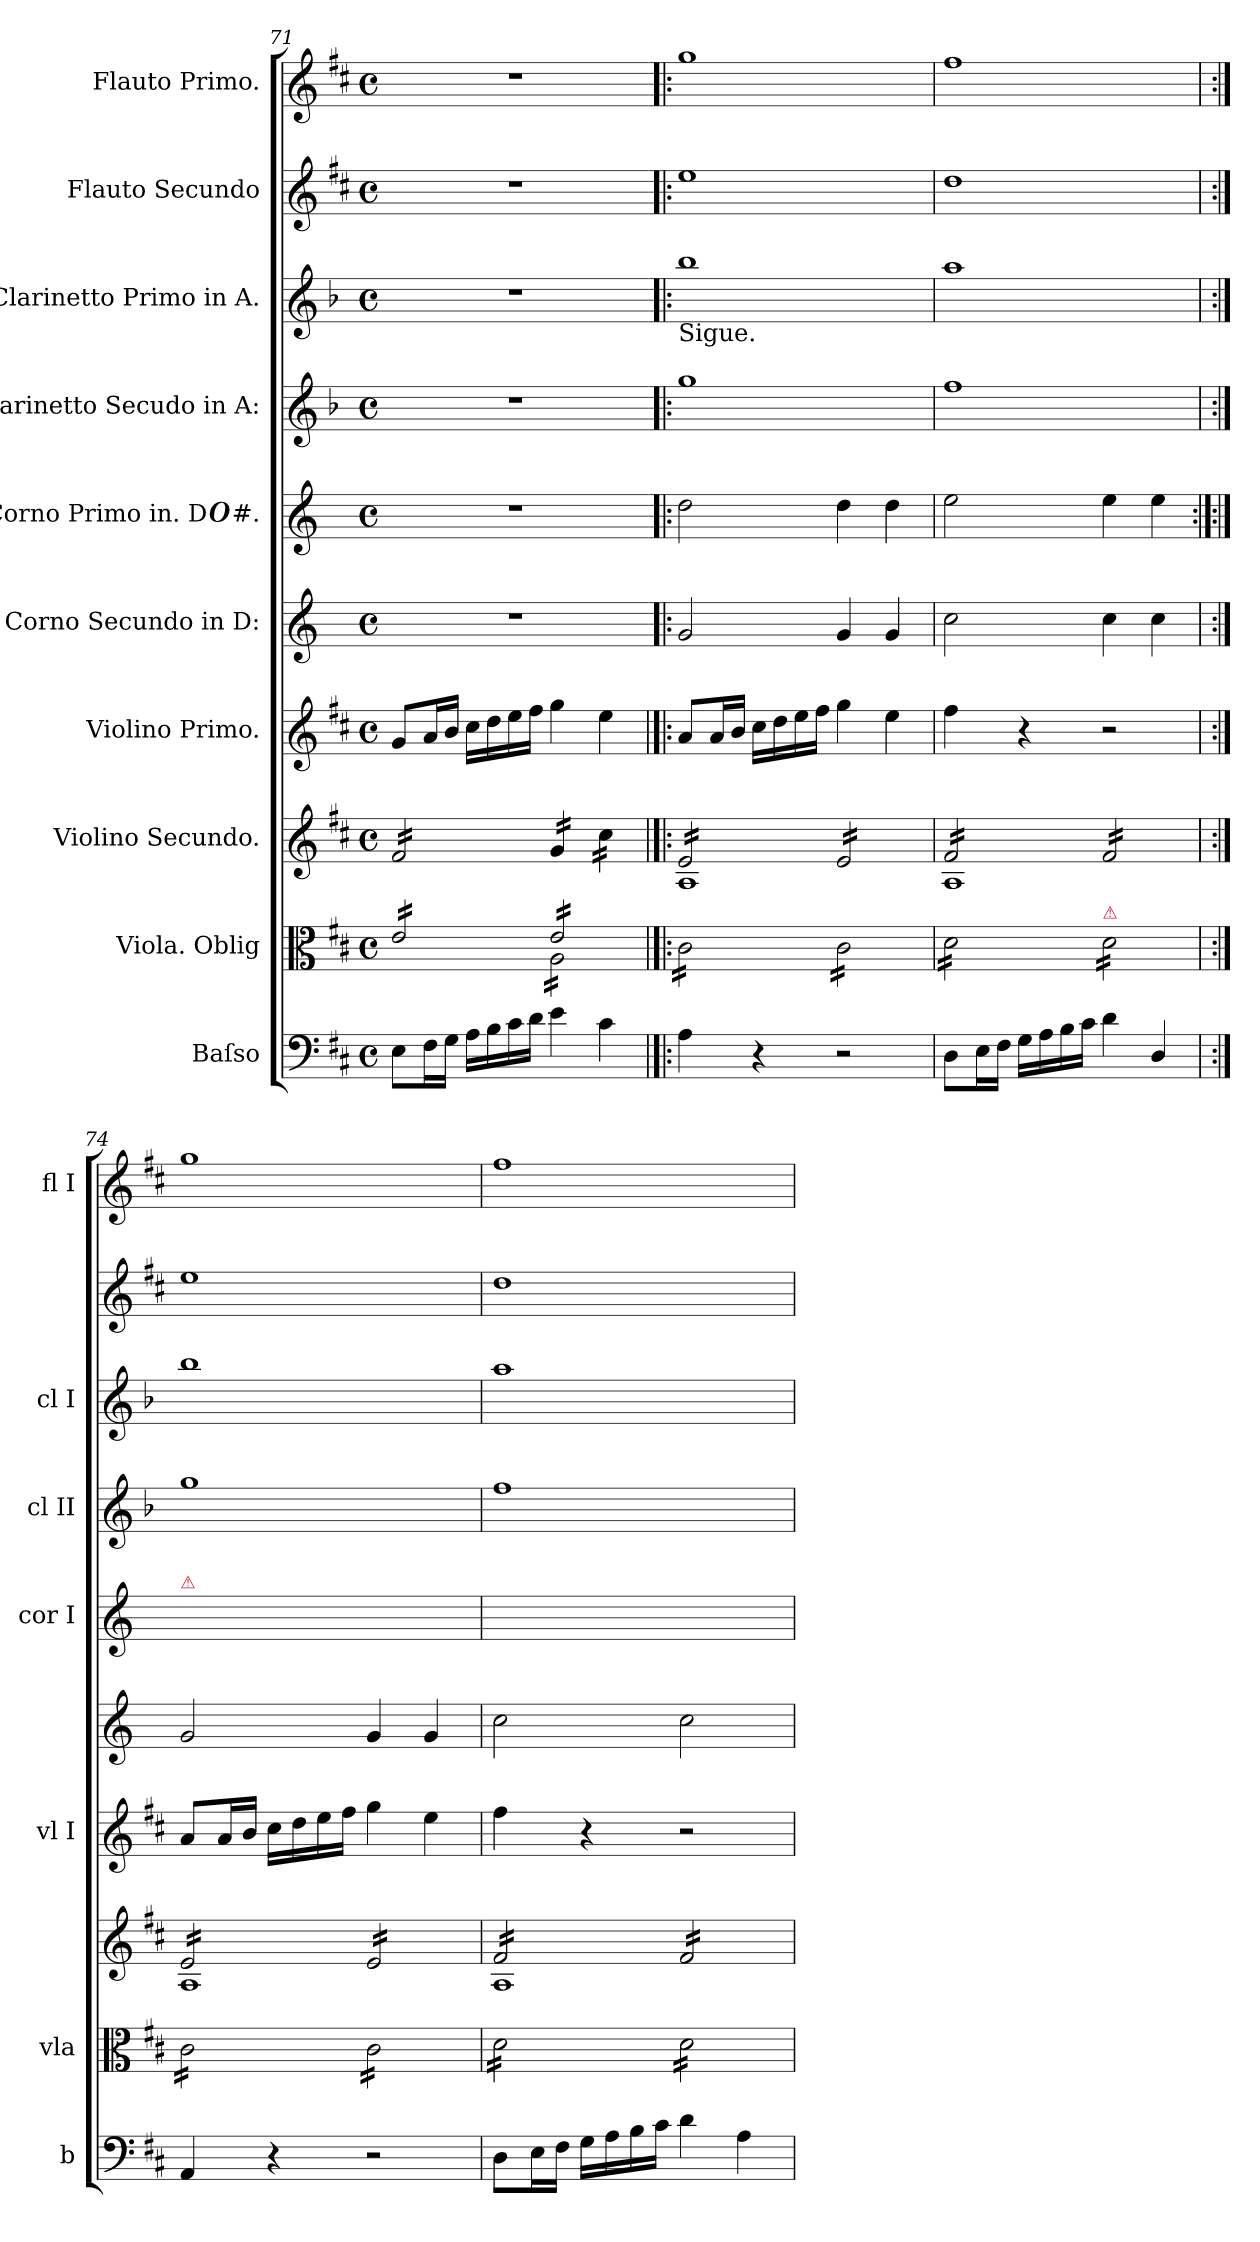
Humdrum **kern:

**kern	**kern	**kern	**kern	**kern	**kern	**kern	**kern	**kern	**kern
*part10	*part9	*part8	*part7	*part6	*part5	*part4	*part3	*part2	*part1
*staff10	*staff9	*staff8	*staff7	*staff6	*staff5	*staff4	*staff3	*staff2	*staff1
*I"Baſso	*I"Viola. Oblig	*I"Violino Secundo.	*I"Violino Primo.	*I"Corno Secundo in D:	*I"Corno Primo in. D##.	*I"Clarinetto Secudo in A:	*I"Clarinetto Primo in A.	*I"Flauto Secundo	*I"Flauto Primo.
*I'b	*I'vla	*	*I'vl I	*	*I'cor I	*I'cl II	*I'cl I	*	*I'fl I
*clefF4	*clefC3	*clefG2	*clefG2	*clefG2	*clefG2	*clefG2	*clefG2	*clefG2	*clefG2
*	*	*	*	*ITrd6c10	*ITrd6c10	*ITrd2c3	*ITrd2c3	*	*
*k[f#c#]	*k[f#c#]	*k[f#c#]	*k[f#c#]	*k[f#c#]	*k[f#c#]	*k[f#c#]	*k[f#c#]	*k[f#c#]	*k[f#c#]
*D:	*D:	*D:	*D:	*D:	*D:	*D:	*D:	*D:	*D:
*M4/4	*M4/4	*M4/4	*M4/4	*M4/4	*M4/4	*M4/4	*M4/4	*M4/4	*M4/4
*met(c)	*met(c)	*met(c)	*met(c)	*met(c)	*met(c)	*met(c)	*met(c)	*met(c)	*met(c)
=71	=71	=71	=71	=71	=71	=71	=71	=71	=71
*	*^	*	*	*	*	*	*	*	*
*	*tremolo	*	*	*	*	*	*	*	*	*
*	*	*	*tremolo	*	*	*	*	*	*	*
8E\L	16e/LL	2ryy	16f#/LL	8g/L	1r	1r	1r	1r	1r	1r
.	16e/	.	16f#/	.	.	.	.	.	.	.
16F#\L	16e/	.	16f#/	16a/L	.	.	.	.	.	.
16G\JJ	16e/	.	16f#/	16b/JJ	.	.	.	.	.	.
16A\LL	16e/	.	16f#/	16cc#\LL	.	.	.	.	.	.
16B\	16e/	.	16f#/	16dd\	.	.	.	.	.	.
16c#\	16e/	.	16f#/	16ee\	.	.	.	.	.	.
16d\JJ	16e/JJ	.	16f#/JJ	16ff#\JJ	.	.	.	.	.	.
4e\	16e/LL	16A\LL	16g/LL	4gg\	.	.	.	.	.	.
.	16e/	16A\	16g/	.	.	.	.	.	.	.
.	16e/	16A\	16g/	.	.	.	.	.	.	.
.	16e/	16A\	16g/JJ	.	.	.	.	.	.	.
4c#\	16e/	16A\	16cc#\LL	4ee\	.	.	.	.	.	.
.	16e/	16A\	16cc#\	.	.	.	.	.	.	.
.	16e/	16A\	16cc#\	.	.	.	.	.	.	.
.	16e/JJ	16A\JJ	16cc#\JJ	.	.	.	.	.	.	.
*	*v	*v	*	*	*	*	*	*	*	*
=72	=72	=72	=72	=72	=72!|:	=72	=72	=72	=72
*	*	*^	*	*	*	*	*	*	*
!	!	!	!	!	!	!	!	!LO:TX:b:t=Sigue.	!	!
4A\	16c#\LL	16e/LL	1A	8a/L	2A/	2e\	1ee	1gg	1ee	1gg
.	16c#\	16e/	.	.	.	.	.	.	.	.
.	16c#\	16e/	.	16a/L	.	.	.	.	.	.
.	16c#\	16e/	.	16b/JJ	.	.	.	.	.	.
4r	16c#\	16e/	.	16cc#\LL	.	.	.	.	.	.
.	16c#\	16e/	.	16dd\	.	.	.	.	.	.
.	16c#\	16e/	.	16ee\	.	.	.	.	.	.
.	16c#\JJ	16e/JJ	.	16ff#\JJ	.	.	.	.	.	.
2r	16c#\LL	16e/LL	.	4gg\	4A/	4e\	.	.	.	.
.	16c#\	16e/	.	.	.	.	.	.	.	.
.	16c#\	16e/	.	.	.	.	.	.	.	.
.	16c#\	16e/	.	.	.	.	.	.	.	.
.	16c#\	16e/	.	4ee\	4A/	4e\	.	.	.	.
.	16c#\	16e/	.	.	.	.	.	.	.	.
.	16c#\	16e/	.	.	.	.	.	.	.	.
.	16c#\JJ	16e/JJ	.	.	.	.	.	.	.	.
=73	=73	=73	=73	=73	=73	=73	=73	=73	=73	=73
8D\L	16d\LL	16f#/LL	1A	4ff#\	2d\	2f#\	1dd	1ff#	1dd	1ff#
.	16d\	16f#/	.	.	.	.	.	.	.	.
16E\L	16d\	16f#/	.	.	.	.	.	.	.	.
16F#\JJ	16d\	16f#/	.	.	.	.	.	.	.	.
16G\LL	16d\	16f#/	.	4r	.	.	.	.	.	.
16A\	16d\	16f#/	.	.	.	.	.	.	.	.
16B\	16d\	16f#/	.	.	.	.	.	.	.	.
16c#\JJ	16d\JJ	16f#/JJ	.	.	.	.	.	.	.	.
!	!LO:TX:a:color=crimson:t=⚠	!	!	!	!	!	!	!	!	!
4d\	16d\LL	16f#/LL	.	2r	4d\	4f#\	.	.	.	.
.	16d\	16f#/	.	.	.	.	.	.	.	.
.	16d\	16f#/	.	.	.	.	.	.	.	.
.	16d\	16f#/	.	.	.	.	.	.	.	.
4D/	16d\	16f#/	.	.	4d\	4f#\	.	.	.	.
.	16d\	16f#/	.	.	.	.	.	.	.	.
.	16d\	16f#/	.	.	.	.	.	.	.	.
.	16d\JJ	16f#/JJ	.	.	.	.	.	.	.	.
=74	=74	=74	=74	=74	=74	=74:|!	=74	=74	=74	=74
!	!	!	!	!	!	!LO:TX:a:color=crimson:t=⚠	!	!	!	!
4AA/	16c#\LL	16e/LL	1A	8a/L	2A/	2e\yy	1ee	1gg	1ee	1gg
.	16c#\	16e/	.	.	.	.	.	.	.	.
.	16c#\	16e/	.	16a/L	.	.	.	.	.	.
.	16c#\	16e/	.	16b/JJ	.	.	.	.	.	.
4r	16c#\	16e/	.	16cc#\LL	.	.	.	.	.	.
.	16c#\	16e/	.	16dd\	.	.	.	.	.	.
.	16c#\	16e/	.	16ee\	.	.	.	.	.	.
.	16c#\JJ	16e/JJ	.	16ff#\JJ	.	.	.	.	.	.
2r	16c#\LL	16e/LL	.	4gg\	4A/	4e\yy	.	.	.	.
.	16c#\	16e/	.	.	.	.	.	.	.	.
.	16c#\	16e/	.	.	.	.	.	.	.	.
.	16c#\	16e/	.	.	.	.	.	.	.	.
.	16c#\	16e/	.	4ee\	4A/	4e\yy	.	.	.	.
.	16c#\	16e/	.	.	.	.	.	.	.	.
.	16c#\	16e/	.	.	.	.	.	.	.	.
.	16c#\JJ	16e/JJ	.	.	.	.	.	.	.	.
=75	=75	=75	=75	=75	=75	=75	=75	=75	=75	=75
8D\L	16d\LL	16f#/LL	1A	4ff#\	2d\	2f#\yy	1dd	1ff#	1dd	1ff#
.	16d\	16f#/	.	.	.	.	.	.	.	.
16E\L	16d\	16f#/	.	.	.	.	.	.	.	.
16F#\JJ	16d\	16f#/	.	.	.	.	.	.	.	.
16G\LL	16d\	16f#/	.	4r	.	.	.	.	.	.
16A\	16d\	16f#/	.	.	.	.	.	.	.	.
16B\	16d\	16f#/	.	.	.	.	.	.	.	.
16c#\JJ	16d\JJ	16f#/JJ	.	.	.	.	.	.	.	.
4d\	16d\LL	16f#/LL	.	2r	2d\	4f#\yy	.	.	.	.
.	16d\	16f#/	.	.	.	.	.	.	.	.
.	16d\	16f#/	.	.	.	.	.	.	.	.
.	16d\	16f#/	.	.	.	.	.	.	.	.
4A\	16d\	16f#/	.	.	.	4f#\yy	.	.	.	.
.	16d\	16f#/	.	.	.	.	.	.	.	.
.	16d\	16f#/	.	.	.	.	.	.	.	.
.	16d\JJ	16f#/JJ	.	.	.	.	.	.	.	.
*	*	*Xtremolo	*	*	*	*	*	*	*	*
*	*Xtremolo	*	*	*	*	*	*	*	*	*
*	*	*v	*v	*	*	*	*	*	*	*
=	=	=	=	=	=	=	=	=	=
*-	*-	*-	*-	*-	*-	*-	*-	*-	*-
